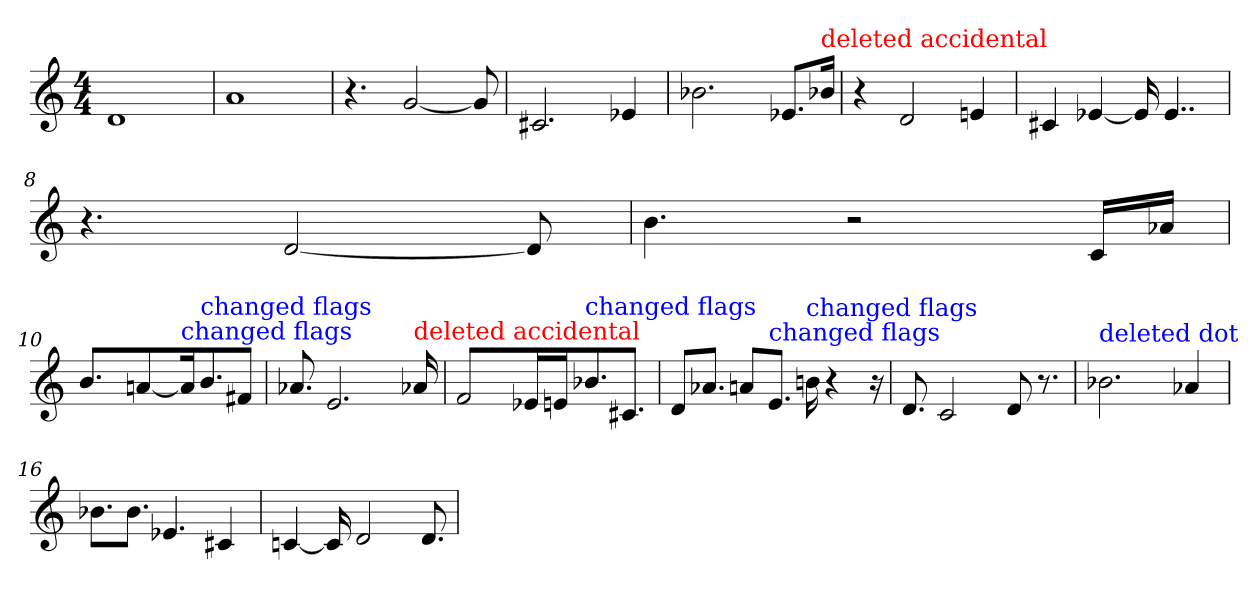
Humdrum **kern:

**kern
*part1
*staff1
*M4/4
=1
1d
=2
1a
=3
4.r
[2g
8g]
=4
2.c#X
4e-X
=5
2.b-X
8.e-XL
!LO:TX:color=#FF0000:t=deleted accidental
16b-XiJk
=6
4r
2d
4en
=7
4c#X
[4e-X
16e-]
4..e-
=8
4.r
[2d
8d]
=9
4.b
2r
16cLL
16a-XJJ
=10
4.b
[4an
!LO:TX:color=#0000FF:t=changed flags
16aj]
!LO:TX:color=#0000FF:t=changed flags
8.bj
8f#XJ
=11
8.a-X
2.e
!LO:TX:color=#FF0000:t=deleted accidental
16a-Xi
=12
2f
16e-XLL
16enJ
!LO:TX:color=#0000FF:t=changed flags
8.b-XjJ
8.c#XJ
=13
8dL
8.a-XJ
8anL
!LO:TX:color=#0000FF:t=changed flags
8.ejJ
!LO:TX:color=#0000FF:t=changed flags
16bnj
4r
16r
=14
8.d
2c
8d
8.r
=15
!LO:TX:color=#0000FF:t=deleted dot
2.b-Xj
4a-X
=16
8.b-XL
8.b-J
4.e-X
4c#X
=17
[4cn
16c]
2d
8.d
=
*-
